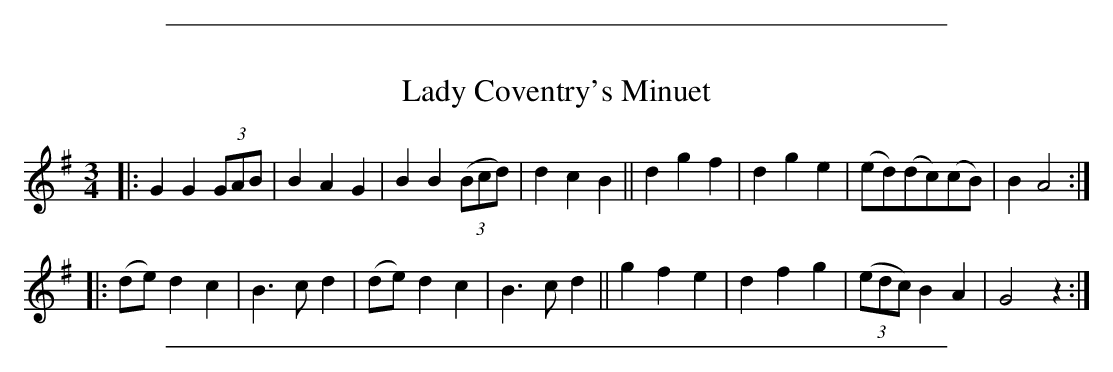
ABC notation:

X:1
T: Lady Coventry's Minuet
M: 3/4
L: 1/8
K: G
|:\
G2 G2 (3GAB | B2 A2 G2 | B2 B2 (3(Bcd) | d2 c2 B2 ||\
d2 g2 f2 | d2 g2 e2 | (ed)(dc)(cB) | B2 A4 ::
(de) d2 c2 | B3 c d2 | (de) d2 c2 | B3 c d2 ||\
g2 f2 e2 | d2 f2 g2 | (3(edc) B2 A2 | G4 z2 :|
